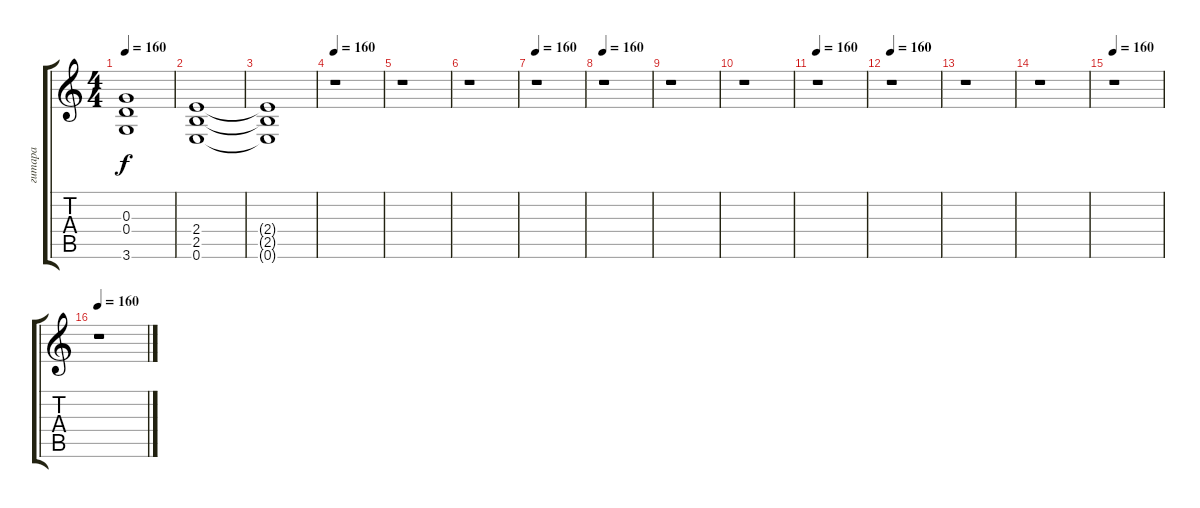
\track ("гитара" "гитара") {instrument distortionguitar}
\staff {score tabs}
\tuning (E4 B3 G3 D3 A2 E2) {hide}
\ts (4 4)
\tempo 160
\clef g2
\ks c
(0.3{t} 0.4{t} 3.6{t}).1{dy f} |
(2.4 2.5 0.6).1 |
(2.4{t} 2.5{t} 0.6{t}).1 |
\tempo 160
r.1 |
r.1 |
r.1 |
\tempo 160
r.1 |
\tempo 160
r.1 |
r.1 |
r.1 |
\tempo 160
r.1 |
\tempo 160
r.1 |
r.1 |
r.1 |
\tempo 160
r.1 |
\tempo 160
r.1
